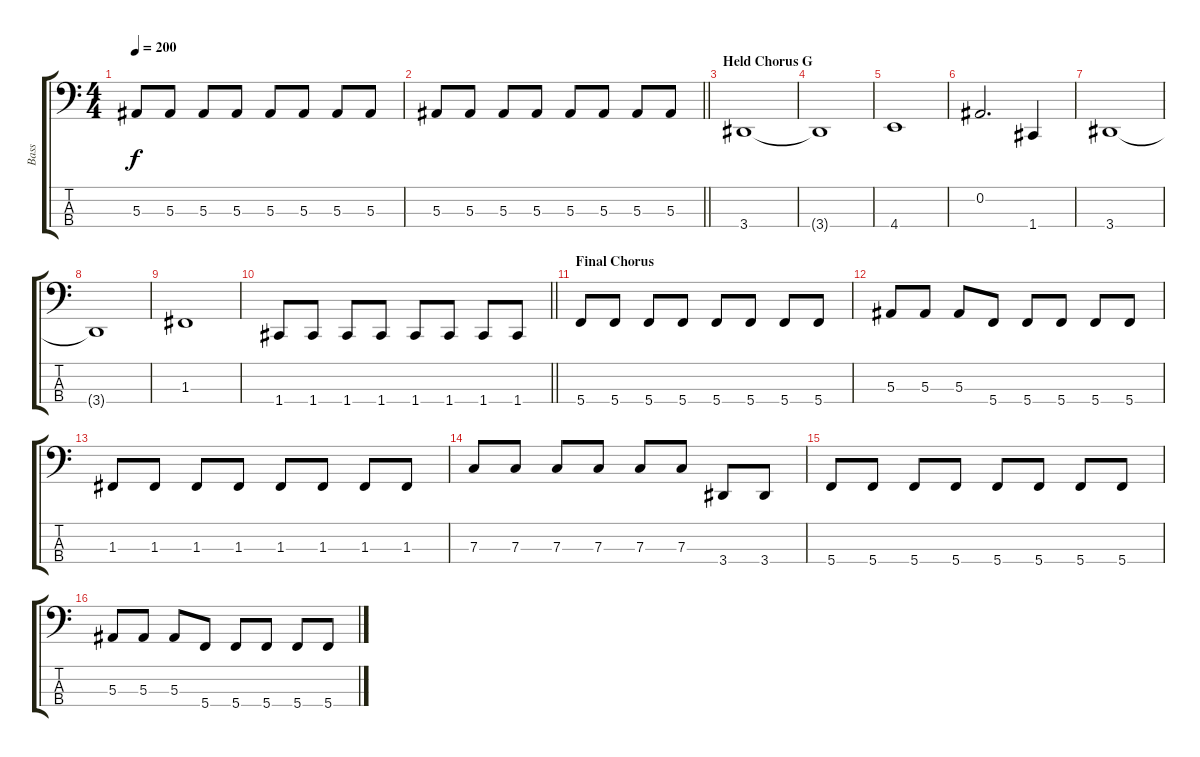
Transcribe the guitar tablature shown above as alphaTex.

\track ("Bass" "Bass") {instrument electricbasspick}
\staff {score tabs}
\tuning (Eb2 Bb1 F1 C1) {hide}
\ts (4 4)
\tempo 200
\clef f4
\ks c
5.3.8{dy f} 5.3.8 5.3.8 5.3.8 5.3.8 5.3.8 5.3.8 5.3.8 |
\barLineRight lightlight
5.3.8 5.3.8 5.3.8 5.3.8 5.3.8 5.3.8 5.3.8 5.3.8 |
\section ("" "Held Chorus G")
3.4.1 |
3.4{t}.1 |
4.4.1 |
0.2.2{d} 1.4.4 |
3.4.1 |
3.4{t}.1 |
1.3.1 |
\barLineRight lightlight
1.4.8 1.4.8 1.4.8 1.4.8 1.4.8 1.4.8 1.4.8 1.4.8 |
\section ("" "Final Chorus")
5.4.8 5.4.8 5.4.8 5.4.8 5.4.8 5.4.8 5.4.8 5.4.8 |
5.3.8 5.3.8 5.3.8 5.4.8 5.4.8 5.4.8 5.4.8 5.4.8 |
1.3.8 1.3.8 1.3.8 1.3.8 1.3.8 1.3.8 1.3.8 1.3.8 |
7.3.8 7.3.8 7.3.8 7.3.8 7.3.8 7.3.8 3.4.8 3.4.8 |
5.4.8 5.4.8 5.4.8 5.4.8 5.4.8 5.4.8 5.4.8 5.4.8 |
5.3.8 5.3.8 5.3.8 5.4.8 5.4.8 5.4.8 5.4.8 5.4.8
